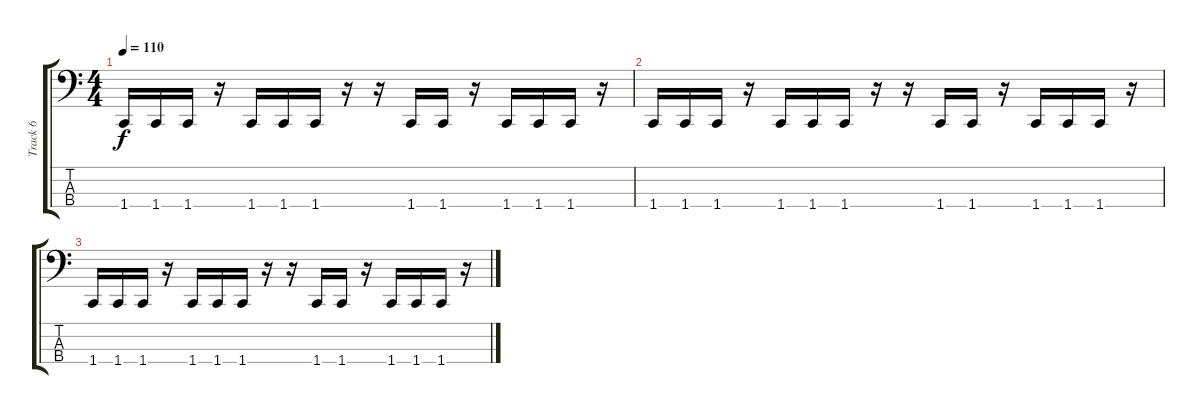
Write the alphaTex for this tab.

\track ("Track 6" "Track 6") {instrument electricbassfinger}
\staff {score tabs}
\tuning (E2 B1 Gb1 B0) {hide}
\ts (4 4)
\tempo 110
\clef f4
\ks c
1.4.16{dy f} 1.4.16 1.4.16 r.16 1.4.16 1.4.16 1.4.16 r.16 r.16 1.4.16 1.4.16 r.16 1.4.16 1.4.16 1.4.16 r.16 |
1.4.16 1.4.16 1.4.16 r.16 1.4.16 1.4.16 1.4.16 r.16 r.16 1.4.16 1.4.16 r.16 1.4.16 1.4.16 1.4.16 r.16 |
1.4.16 1.4.16 1.4.16 r.16 1.4.16 1.4.16 1.4.16 r.16 r.16 1.4.16 1.4.16 r.16 1.4.16 1.4.16 1.4.16 r.16
